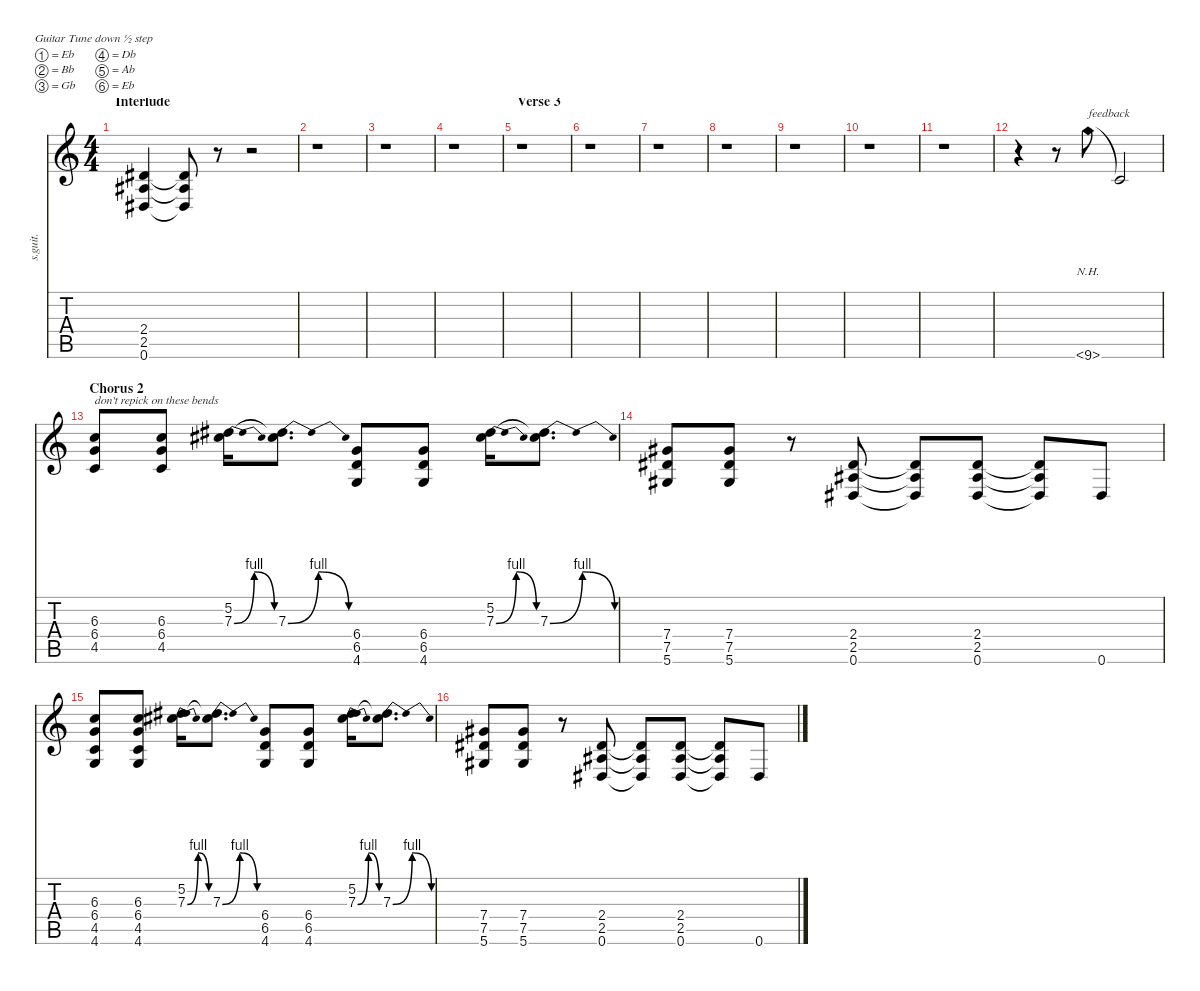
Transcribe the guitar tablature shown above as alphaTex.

\defaultSystemsLayout 4
\hideDynamics
\bracketExtendMode nobrackets
\track ("Lead Guitar (Rivers Cuomo)" "s.guit.") {instrument distortionguitar}
\staff {score tabs}
\tuning (Eb4 Bb3 Gb3 Db3 Ab2 Eb2)
\ts (4 4)
\section ("" "Interlude")
\tempo (76 hide)
\clef g2
\ks c
(2.4{t acc #} 2.5{t acc #} 0.6{t acc #}).4{lyrics (0 "") lyrics (1 "") lyrics (2 "") lyrics (3 "") lyrics (4 "") lyrics (5 "") lyrics (6 "") lyrics (7 "") lyrics (8 "") lyrics (9 "") dy f} (2.4{t acc #} 2.5{t acc #} 0.6{t acc #}).8{lyrics (0 "") lyrics (1 "") lyrics (2 "") lyrics (3 "") lyrics (4 "") lyrics (5 "") lyrics (6 "") lyrics (7 "") lyrics (8 "") lyrics (9 "")} r.8 r.2 |
r.1 |
r.1 |
r.1 |
\section ("" "Verse 3")
r.1 |
r.1 |
r.1 |
r.1 |
r.1 |
r.1 |
r.1 |
r.4 r.8 9.6{nh}.8{txt "feedback" lyrics (0 "") lyrics (1 "") lyrics (2 "") lyrics (3 "") lyrics (4 "") lyrics (5 "") lyrics (6 "") lyrics (7 "") lyrics (8 "") lyrics (9 "")} 9.6{t}.2{lyrics (0 "") lyrics (1 "") lyrics (2 "") lyrics (3 "") lyrics (4 "") lyrics (5 "") lyrics (6 "") lyrics (7 "") lyrics (8 "") lyrics (9 "")} |
\section ("" "Chorus 2")
(6.3 6.4 4.5).8{txt "don't repick on these bends" lyrics (0 "") lyrics (1 "") lyrics (2 "") lyrics (3 "") lyrics (4 "") lyrics (5 "") lyrics (6 "") lyrics (7 "") lyrics (8 "") lyrics (9 "")} (6.3 6.4 4.5).8{lyrics (0 "") lyrics (1 "") lyrics (2 "") lyrics (3 "") lyrics (4 "") lyrics (5 "") lyrics (6 "") lyrics (7 "") lyrics (8 "") lyrics (9 "")} (5.2{acc #} 7.3{be (bendrelease 0 0 30 4 30 4 60 0) acc #}).16{lyrics (0 "") lyrics (1 "") lyrics (2 "") lyrics (3 "") lyrics (4 "") lyrics (5 "") lyrics (6 "") lyrics (7 "") lyrics (8 "") lyrics (9 "")} (5.2{t acc #} 7.3{be (bendrelease 0 0 30 4 30 4 60 0) acc #}).8{d lyrics (0 "") lyrics (1 "") lyrics (2 "") lyrics (3 "") lyrics (4 "") lyrics (5 "") lyrics (6 "") lyrics (7 "") lyrics (8 "") lyrics (9 "")} (6.4 6.5 4.6).8{lyrics (0 "") lyrics (1 "") lyrics (2 "") lyrics (3 "") lyrics (4 "") lyrics (5 "") lyrics (6 "") lyrics (7 "") lyrics (8 "") lyrics (9 "")} (6.4 6.5 4.6).8{lyrics (0 "") lyrics (1 "") lyrics (2 "") lyrics (3 "") lyrics (4 "") lyrics (5 "") lyrics (6 "") lyrics (7 "") lyrics (8 "") lyrics (9 "")} (5.2{acc #} 7.3{be (bendrelease 0 0 30 4 30 4 60 0) acc #}).16{lyrics (0 "") lyrics (1 "") lyrics (2 "") lyrics (3 "") lyrics (4 "") lyrics (5 "") lyrics (6 "") lyrics (7 "") lyrics (8 "") lyrics (9 "")} (5.2{t acc #} 7.3{be (bendrelease 0 0 30 4 30 4 60 0) acc #}).8{d lyrics (0 "") lyrics (1 "") lyrics (2 "") lyrics (3 "") lyrics (4 "") lyrics (5 "") lyrics (6 "") lyrics (7 "") lyrics (8 "") lyrics (9 "")} |
(7.4{acc #} 7.5{acc #} 5.6{acc #}).8{lyrics (0 "") lyrics (1 "") lyrics (2 "") lyrics (3 "") lyrics (4 "") lyrics (5 "") lyrics (6 "") lyrics (7 "") lyrics (8 "") lyrics (9 "")} (7.4{acc #} 7.5{acc #} 5.6{acc #}).8{lyrics (0 "") lyrics (1 "") lyrics (2 "") lyrics (3 "") lyrics (4 "") lyrics (5 "") lyrics (6 "") lyrics (7 "") lyrics (8 "") lyrics (9 "")} r.8 (2.4{acc #} 2.5{acc #} 0.6{acc #}).8{lyrics (0 "") lyrics (1 "") lyrics (2 "") lyrics (3 "") lyrics (4 "") lyrics (5 "") lyrics (6 "") lyrics (7 "") lyrics (8 "") lyrics (9 "")} (2.4{t acc #} 2.5{t acc #} 0.6{t acc #}).8{lyrics (0 "") lyrics (1 "") lyrics (2 "") lyrics (3 "") lyrics (4 "") lyrics (5 "") lyrics (6 "") lyrics (7 "") lyrics (8 "") lyrics (9 "")} (2.4{acc #} 2.5{acc #} 0.6{acc #}).8{lyrics (0 "") lyrics (1 "") lyrics (2 "") lyrics (3 "") lyrics (4 "") lyrics (5 "") lyrics (6 "") lyrics (7 "") lyrics (8 "") lyrics (9 "")} (2.4{t acc #} 2.5{t acc #} 0.6{t acc #}).8{lyrics (0 "") lyrics (1 "") lyrics (2 "") lyrics (3 "") lyrics (4 "") lyrics (5 "") lyrics (6 "") lyrics (7 "") lyrics (8 "") lyrics (9 "")} 0.6{acc #}.8{lyrics (0 "") lyrics (1 "") lyrics (2 "") lyrics (3 "") lyrics (4 "") lyrics (5 "") lyrics (6 "") lyrics (7 "") lyrics (8 "") lyrics (9 "")} |
(6.3 6.4 4.5 4.6).8{lyrics (0 "") lyrics (1 "") lyrics (2 "") lyrics (3 "") lyrics (4 "") lyrics (5 "") lyrics (6 "") lyrics (7 "") lyrics (8 "") lyrics (9 "")} (6.3 6.4 4.5 4.6).8{lyrics (0 "") lyrics (1 "") lyrics (2 "") lyrics (3 "") lyrics (4 "") lyrics (5 "") lyrics (6 "") lyrics (7 "") lyrics (8 "") lyrics (9 "")} (5.2{acc #} 7.3{be (bendrelease 0 0 30 4 30 4 60 0) acc #}).16{lyrics (0 "") lyrics (1 "") lyrics (2 "") lyrics (3 "") lyrics (4 "") lyrics (5 "") lyrics (6 "") lyrics (7 "") lyrics (8 "") lyrics (9 "")} (5.2{t acc #} 7.3{be (bendrelease 0 0 30 4 30 4 60 0) acc #}).8{d lyrics (0 "") lyrics (1 "") lyrics (2 "") lyrics (3 "") lyrics (4 "") lyrics (5 "") lyrics (6 "") lyrics (7 "") lyrics (8 "") lyrics (9 "")} (6.4 6.5 4.6).8{lyrics (0 "") lyrics (1 "") lyrics (2 "") lyrics (3 "") lyrics (4 "") lyrics (5 "") lyrics (6 "") lyrics (7 "") lyrics (8 "") lyrics (9 "")} (6.4 6.5 4.6).8{lyrics (0 "") lyrics (1 "") lyrics (2 "") lyrics (3 "") lyrics (4 "") lyrics (5 "") lyrics (6 "") lyrics (7 "") lyrics (8 "") lyrics (9 "")} (5.2{acc #} 7.3{be (bendrelease 0 0 30 4 30 4 60 0) acc #}).16{lyrics (0 "") lyrics (1 "") lyrics (2 "") lyrics (3 "") lyrics (4 "") lyrics (5 "") lyrics (6 "") lyrics (7 "") lyrics (8 "") lyrics (9 "")} (5.2{t acc #} 7.3{be (bendrelease 0 0 30 4 30 4 60 0) acc #}).8{d lyrics (0 "") lyrics (1 "") lyrics (2 "") lyrics (3 "") lyrics (4 "") lyrics (5 "") lyrics (6 "") lyrics (7 "") lyrics (8 "") lyrics (9 "")} |
(7.4{acc #} 7.5{acc #} 5.6{acc #}).8{lyrics (0 "") lyrics (1 "") lyrics (2 "") lyrics (3 "") lyrics (4 "") lyrics (5 "") lyrics (6 "") lyrics (7 "") lyrics (8 "") lyrics (9 "")} (7.4{acc #} 7.5{acc #} 5.6{acc #}).8{lyrics (0 "") lyrics (1 "") lyrics (2 "") lyrics (3 "") lyrics (4 "") lyrics (5 "") lyrics (6 "") lyrics (7 "") lyrics (8 "") lyrics (9 "")} r.8 (2.4{acc #} 2.5{acc #} 0.6{acc #}).8{lyrics (0 "") lyrics (1 "") lyrics (2 "") lyrics (3 "") lyrics (4 "") lyrics (5 "") lyrics (6 "") lyrics (7 "") lyrics (8 "") lyrics (9 "")} (2.4{t acc #} 2.5{t acc #} 0.6{t acc #}).8{lyrics (0 "") lyrics (1 "") lyrics (2 "") lyrics (3 "") lyrics (4 "") lyrics (5 "") lyrics (6 "") lyrics (7 "") lyrics (8 "") lyrics (9 "")} (2.4{acc #} 2.5{acc #} 0.6{acc #}).8{lyrics (0 "") lyrics (1 "") lyrics (2 "") lyrics (3 "") lyrics (4 "") lyrics (5 "") lyrics (6 "") lyrics (7 "") lyrics (8 "") lyrics (9 "")} (2.4{t acc #} 2.5{t acc #} 0.6{t acc #}).8{lyrics (0 "") lyrics (1 "") lyrics (2 "") lyrics (3 "") lyrics (4 "") lyrics (5 "") lyrics (6 "") lyrics (7 "") lyrics (8 "") lyrics (9 "")} 0.6{acc #}.8{lyrics (0 "") lyrics (1 "") lyrics (2 "") lyrics (3 "") lyrics (4 "") lyrics (5 "") lyrics (6 "") lyrics (7 "") lyrics (8 "") lyrics (9 "")}
